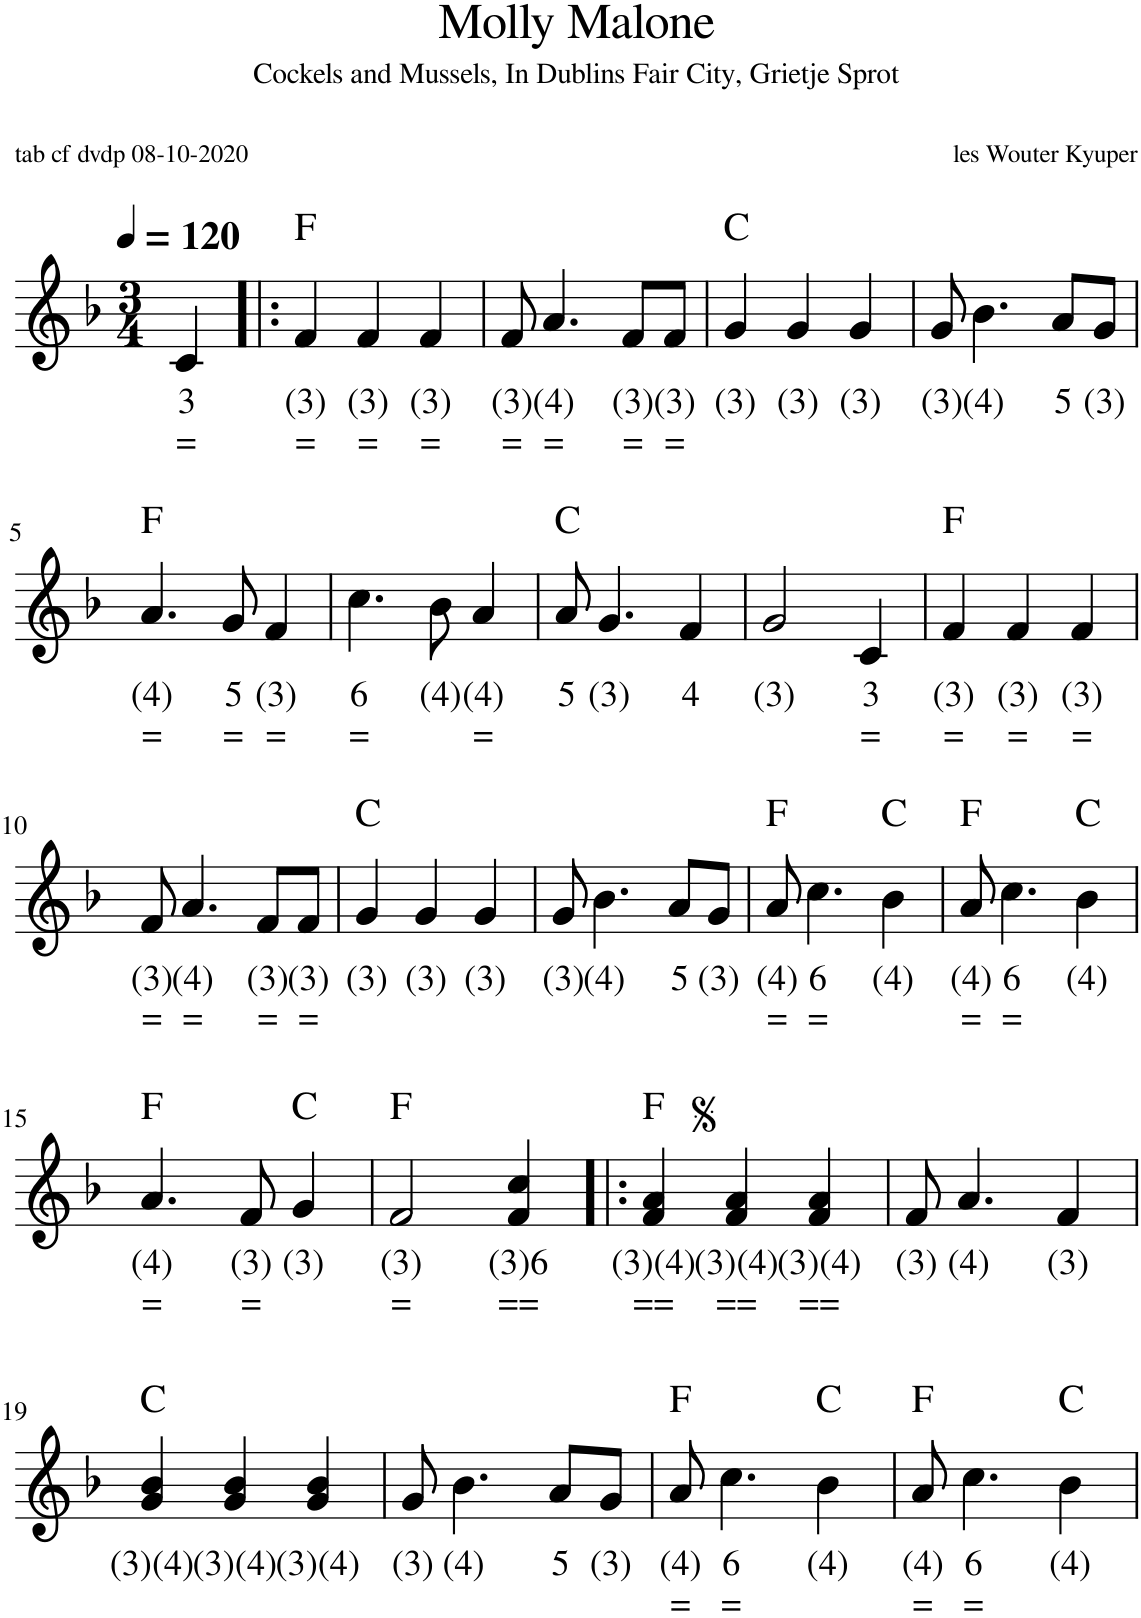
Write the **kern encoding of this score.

**kern	**text	**text	**harte
*part1	*part1	*part1	*part1
*staff1	*staff1	*staff1	*
*I"Piano	*	*	*
*I'Pno.	*	*	*
*clefG2	*	*	*
*k[b-]	*	*	*
*M3/4	*	*	*
*MM120	*	*	*
=	=	=	=
!	!LO:LY:b	!LO:LY:b	!
4c/	3	=	.
=1!|:	=1!|:	=1!|:	=1!|:
!	!LO:LY:b	!LO:LY:b	!
4f/	(3)	=	F:maj
!	!LO:LY:b	!LO:LY:b	!
4f/	(3)	=	.
!	!LO:LY:b	!LO:LY:b	!
4f/	(3)	=	.
=2	=2	=2	=2
!	!LO:LY:b	!LO:LY:b	!
8f/	(3)	=	.
!	!LO:LY:b	!LO:LY:b	!
4.a/	(4)	=	.
!	!LO:LY:b	!LO:LY:b	!
8f/L	(3)	=	.
!	!LO:LY:b	!LO:LY:b	!
8f/J	(3)	=	.
=3	=3	=3	=3
!	!LO:LY:b	!	!
4g/	(3)	.	C:maj
!	!LO:LY:b	!	!
4g/	(3)	.	.
!	!LO:LY:b	!	!
4g/	(3)	.	.
=4	=4	=4	=4
!	!LO:LY:b	!	!
8g/	(3)	.	.
!	!LO:LY:b	!	!
4.b-\	(4)	.	.
!	!LO:LY:b	!	!
8a/L	5	.	.
!	!LO:LY:b	!	!
8g/J	(3)	.	.
!!LO:LB:g=z
=5	=5	=5	=5
!	!LO:LY:b	!LO:LY:b	!
4.a/	(4)	=	F:maj
!	!LO:LY:b	!LO:LY:b	!
8g/	5	=	.
!	!LO:LY:b	!LO:LY:b	!
4f/	(3)	=	.
=6	=6	=6	=6
!	!LO:LY:b	!LO:LY:b	!
4.cc\	6	=	.
!	!LO:LY:b	!	!
8b-\	(4)	.	.
!	!LO:LY:b	!LO:LY:b	!
4a/	(4)	=	.
=7	=7	=7	=7
!	!LO:LY:b	!	!
8a/	5	.	C:maj
!	!LO:LY:b	!	!
4.g/	(3)	.	.
!	!LO:LY:b	!	!
4f/	4	.	.
=8	=8	=8	=8
!	!LO:LY:b	!	!
2g/	(3)	.	.
!	!LO:LY:b	!LO:LY:b	!
4c/	3	=	.
=9	=9	=9	=9
!	!LO:LY:b	!LO:LY:b	!
4f/	(3)	=	F:maj
!	!LO:LY:b	!LO:LY:b	!
4f/	(3)	=	.
!	!LO:LY:b	!LO:LY:b	!
4f/	(3)	=	.
!!LO:LB:g=z
=10	=10	=10	=10
!	!LO:LY:b	!LO:LY:b	!
8f/	(3)	=	.
!	!LO:LY:b	!LO:LY:b	!
4.a/	(4)	=	.
!	!LO:LY:b	!LO:LY:b	!
8f/L	(3)	=	.
!	!LO:LY:b	!LO:LY:b	!
8f/J	(3)	=	.
=11	=11	=11	=11
!	!LO:LY:b	!	!
4g/	(3)	.	C:maj
!	!LO:LY:b	!	!
4g/	(3)	.	.
!	!LO:LY:b	!	!
4g/	(3)	.	.
=12	=12	=12	=12
!	!LO:LY:b	!	!
8g/	(3)	.	.
!	!LO:LY:b	!	!
4.b-\	(4)	.	.
!	!LO:LY:b	!	!
8a/L	5	.	.
!	!LO:LY:b	!	!
8g/J	(3)	.	.
=13	=13	=13	=13
!	!LO:LY:b	!LO:LY:b	!
8a/	(4)	=	F:maj
!	!LO:LY:b	!LO:LY:b	!
4.cc\	6	=	.
!	!LO:LY:b	!	!
4b-\	(4)	.	C:maj
=14	=14	=14	=14
!	!LO:LY:b	!LO:LY:b	!
8a/	(4)	=	F:maj
!	!LO:LY:b	!LO:LY:b	!
4.cc\	6	=	.
!	!LO:LY:b	!	!
4b-\	(4)	.	C:maj
!!LO:LB:g=z
=15	=15	=15	=15
!	!LO:LY:b	!LO:LY:b	!
4.a/	(4)	=	F:maj
!	!LO:LY:b	!LO:LY:b	!
8f/	(3)	=	.
!	!LO:LY:b	!	!
4g/	(3)	.	C:maj
=16	=16	=16	=16
!	!LO:LY:b	!LO:LY:b	!
2f/	(3)	=	F:maj
!	!LO:LY:b	!LO:LY:b	!
4f/ 4cc/	(3)6	==	.
=17!|:	=17!|:	=17!|:	=17!|:
!	!LO:LY:b	!LO:LY:b	!
4f/ 4a/	(3)(4)	==	F:maj
!	!LO:LY:b	!LO:LY:b	!
4f/ 4a/	(3)(4)	==	.
!	!LO:LY:b	!LO:LY:b	!
4f/ 4a/	(3)(4)	==	.
=18	=18	=18	=18
!	!LO:LY:b	!	!
8f/	(3)	.	.
!	!LO:LY:b	!	!
4.a/	(4)	.	.
!	!LO:LY:b	!	!
4f/	(3)	.	.
!!LO:LB:g=z
=19	=19	=19	=19
!	!LO:LY:b	!	!
4g/ 4b-/	(3)(4)	.	C:maj
!	!LO:LY:b	!	!
4g/ 4b-/	(3)(4)	.	.
!	!LO:LY:b	!	!
4g/ 4b-/	(3)(4)	.	.
=20	=20	=20	=20
!	!LO:LY:b	!	!
8g/	(3)	.	.
!	!LO:LY:b	!	!
4.b-\	(4)	.	.
!	!LO:LY:b	!	!
8a/L	5	.	.
!	!LO:LY:b	!	!
8g/J	(3)	.	.
=21	=21	=21	=21
!	!LO:LY:b	!LO:LY:b	!
8a/	(4)	=	F:maj
!	!LO:LY:b	!LO:LY:b	!
4.cc\	6	=	.
!	!LO:LY:b	!	!
4b-\	(4)	.	C:maj
=22	=22	=22	=22
!	!LO:LY:b	!LO:LY:b	!
8a/	(4)	=	F:maj
!	!LO:LY:b	!LO:LY:b	!
4.cc\	6	=	.
!	!LO:LY:b	!	!
4b-\	(4)	.	C:maj
=	=	=	=
*-	*-	*-	*-
